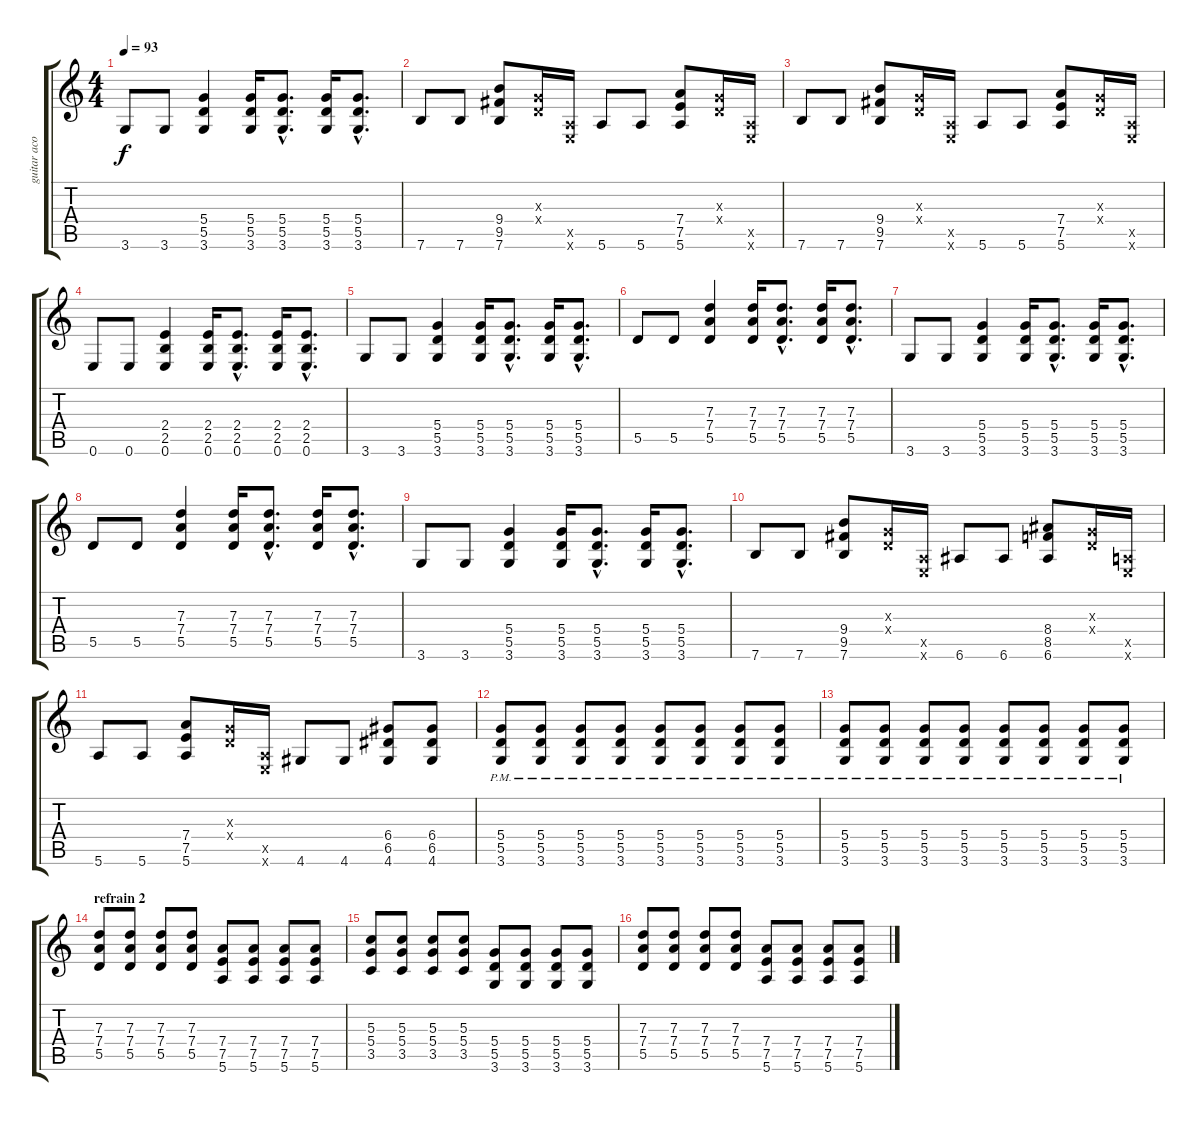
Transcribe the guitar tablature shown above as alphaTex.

\track ("guitar acoustic" "guitar aco") {instrument acousticguitarsteel}
\staff {score tabs}
\tuning (E4 B3 G3 D3 A2 E2) {hide}
\ts (4 4)
\tempo 93
\clef g2
\ks c
3.6.8{dy f} 3.6.8 (5.4 5.5 3.6).4 (5.4 5.5 3.6).16 (5.4{hac} 5.5{hac} 3.6{hac}).8{d} (5.4 5.5 3.6).16 (5.4{hac} 5.5{hac} 3.6{hac}).8{d} |
7.6.8 7.6.8 (9.4 9.5 7.6).8 (0.3{x} 0.4{x}).16 (0.5{x} 0.6{x}).16 5.6.8 5.6.8 (7.4 7.5 5.6).8 (0.3{x} 0.4{x}).16 (0.5{x} 0.6{x}).16 |
7.6.8 7.6.8 (9.4 9.5 7.6).8 (0.3{x} 0.4{x}).16 (0.5{x} 0.6{x}).16 5.6.8 5.6.8 (7.4 7.5 5.6).8 (0.3{x} 0.4{x}).16 (0.5{x} 0.6{x}).16 |
0.6.8 0.6.8 (2.4 2.5 0.6).4 (2.4 2.5 0.6).16 (2.4{hac} 2.5{hac} 0.6{hac}).8{d} (2.4 2.5 0.6).16 (2.4{hac} 2.5{hac} 0.6{hac}).8{d} |
3.6.8 3.6.8 (5.4 5.5 3.6).4 (5.4 5.5 3.6).16 (5.4{hac} 5.5{hac} 3.6{hac}).8{d} (5.4 5.5 3.6).16 (5.4{hac} 5.5{hac} 3.6{hac}).8{d} |
5.5.8 5.5.8 (7.3 7.4 5.5).4 (7.3 7.4 5.5).16 (7.3{hac} 7.4{hac} 5.5{hac}).8{d} (7.3 7.4 5.5).16 (7.3{hac} 7.4{hac} 5.5{hac}).8{d} |
3.6.8 3.6.8 (5.4 5.5 3.6).4 (5.4 5.5 3.6).16 (5.4{hac} 5.5{hac} 3.6{hac}).8{d} (5.4 5.5 3.6).16 (5.4{hac} 5.5{hac} 3.6{hac}).8{d} |
5.5.8 5.5.8 (7.3 7.4 5.5).4 (7.3 7.4 5.5).16 (7.3{hac} 7.4{hac} 5.5{hac}).8{d} (7.3 7.4 5.5).16 (7.3{hac} 7.4{hac} 5.5{hac}).8{d} |
3.6.8 3.6.8 (5.4 5.5 3.6).4 (5.4 5.5 3.6).16 (5.4{hac} 5.5{hac} 3.6{hac}).8{d} (5.4 5.5 3.6).16 (5.4{hac} 5.5{hac} 3.6{hac}).8{d} |
7.6.8 7.6.8 (9.4 9.5 7.6).8 (0.3{x} 0.4{x}).16 (0.5{x} 0.6{x}).16 6.6.8 6.6.8 (8.4 8.5 6.6).8 (0.3{x} 0.4{x}).16 (0.5{x} 0.6{x}).16 |
5.6.8 5.6.8 (7.4 7.5 5.6).8 (0.3{x} 0.4{x}).16 (0.5{x} 0.6{x}).16 4.6.8 4.6.8 (6.4 6.5 4.6).8 (6.4 6.5 4.6).8 |
(5.4{pm} 5.5 3.6).8 (5.4{pm} 5.5 3.6).8 (5.4{pm} 5.5 3.6).8 (5.4{pm} 5.5 3.6).8 (5.4{pm} 5.5 3.6).8 (5.4{pm} 5.5 3.6).8 (5.4{pm} 5.5 3.6).8 (5.4{pm} 5.5 3.6).8 |
(5.4{pm} 5.5 3.6).8 (5.4{pm} 5.5 3.6).8 (5.4{pm} 5.5 3.6).8 (5.4{pm} 5.5 3.6).8 (5.4{pm} 5.5 3.6).8 (5.4{pm} 5.5 3.6).8 (5.4{pm} 5.5 3.6).8 (5.4{pm} 5.5 3.6).8 |
\section ("" "refrain 2")
(7.3 7.4 5.5).8 (7.3 7.4 5.5).8 (7.3 7.4 5.5).8 (7.3 7.4 5.5).8 (7.4 7.5 5.6).8 (7.4 7.5 5.6).8 (7.4 7.5 5.6).8 (7.4 7.5 5.6).8 |
(5.3 5.4 3.5).8 (5.3 5.4 3.5).8 (5.3 5.4 3.5).8 (5.3 5.4 3.5).8 (5.4 5.5 3.6).8 (5.4 5.5 3.6).8 (5.4 5.5 3.6).8 (5.4 5.5 3.6).8 |
(7.3 7.4 5.5).8 (7.3 7.4 5.5).8 (7.3 7.4 5.5).8 (7.3 7.4 5.5).8 (7.4 7.5 5.6).8 (7.4 7.5 5.6).8 (7.4 7.5 5.6).8 (7.4 7.5 5.6).8
